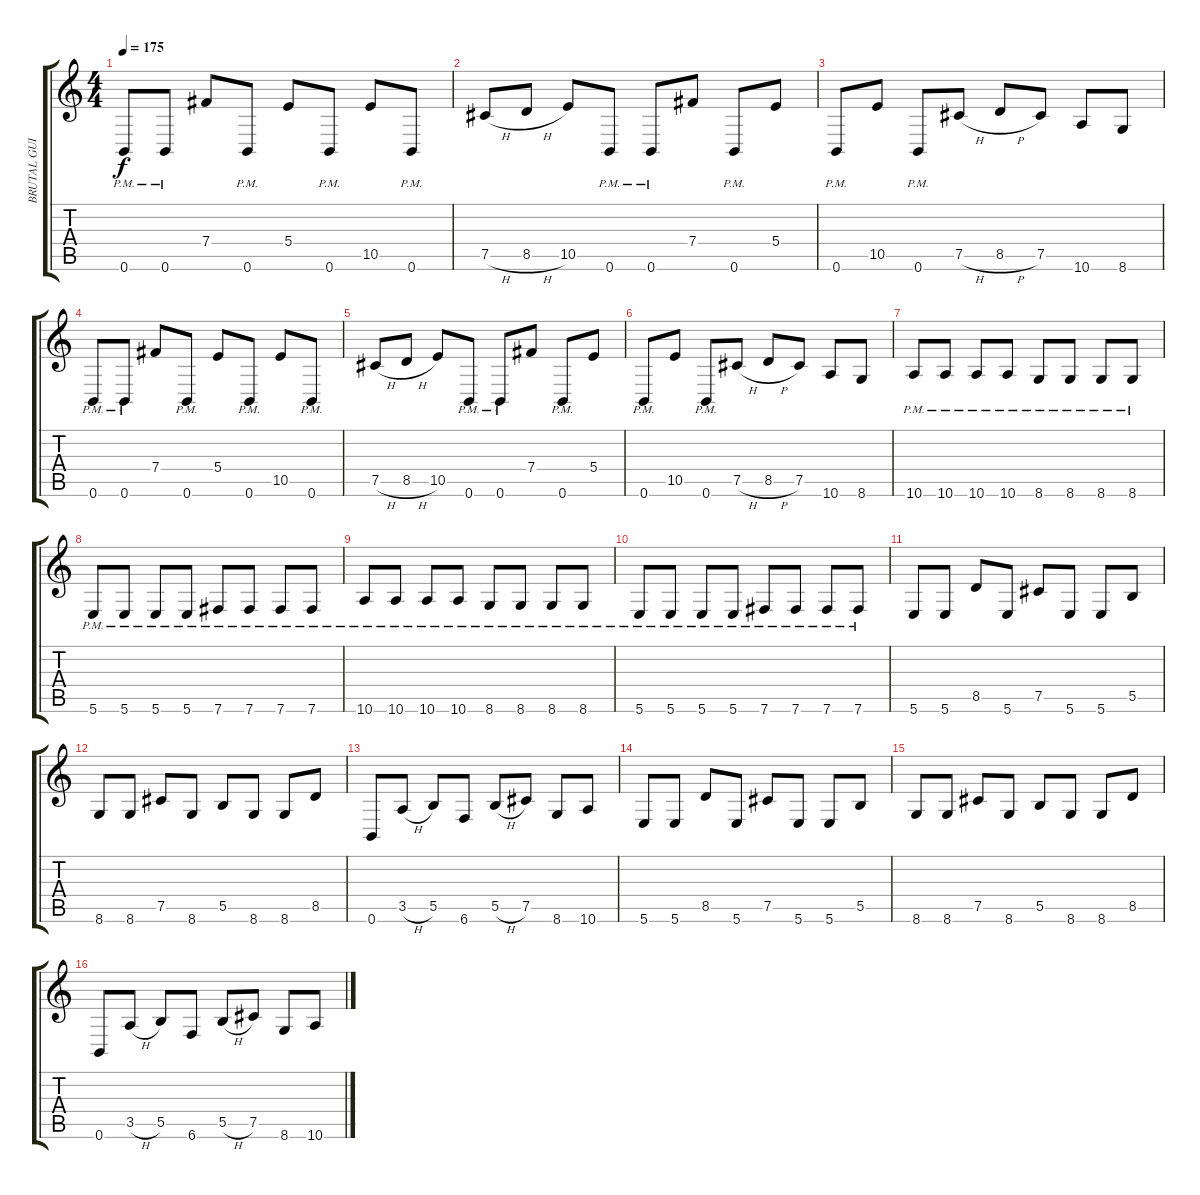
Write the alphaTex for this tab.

\track ("BRUTAL GUITAR RAWR" "BRUTAL GUI") {instrument distortionguitar}
\staff {score tabs}
\tuning (Db4 Ab3 E3 B2 Gb2 B1) {hide}
\ts (4 4)
\tempo 175
\clef g2
\ks c
0.6{pm}.8{dy f} 0.6{pm}.8 7.4.8 0.6{pm}.8 5.4.8 0.6{pm}.8 10.5.8 0.6{pm}.8 |
7.5{h}.8 8.5{h}.8 10.5.8 0.6{pm}.8 0.6{pm}.8 7.4.8 0.6{pm}.8 5.4.8 |
0.6{pm}.8 10.5.8 0.6{pm}.8 7.5{h}.8 8.5{h}.8 7.5.8 10.6.8 8.6.8 |
0.6{pm}.8 0.6{pm}.8 7.4.8 0.6{pm}.8 5.4.8 0.6{pm}.8 10.5.8 0.6{pm}.8 |
7.5{h}.8 8.5{h}.8 10.5.8 0.6{pm}.8 0.6{pm}.8 7.4.8 0.6{pm}.8 5.4.8 |
0.6{pm}.8 10.5.8 0.6{pm}.8 7.5{h}.8 8.5{h}.8 7.5.8 10.6.8 8.6.8 |
10.6{pm}.8 10.6{pm}.8 10.6{pm}.8 10.6{pm}.8 8.6{pm}.8 8.6{pm}.8 8.6{pm}.8 8.6{pm}.8 |
5.6{pm}.8 5.6{pm}.8 5.6{pm}.8 5.6{pm}.8 7.6{pm}.8 7.6{pm}.8 7.6{pm}.8 7.6{pm}.8 |
10.6{pm}.8 10.6{pm}.8 10.6{pm}.8 10.6{pm}.8 8.6{pm}.8 8.6{pm}.8 8.6{pm}.8 8.6{pm}.8 |
5.6{pm}.8 5.6{pm}.8 5.6{pm}.8 5.6{pm}.8 7.6{pm}.8 7.6{pm}.8 7.6{pm}.8 7.6{pm}.8 |
5.6.8 5.6.8 8.5.8 5.6.8 7.5.8 5.6.8 5.6.8 5.5.8 |
8.6.8 8.6.8 7.5.8 8.6.8 5.5.8 8.6.8 8.6.8 8.5.8 |
0.6.8 3.5{h}.8 5.5.8 6.6.8 5.5{h}.8 7.5.8 8.6.8 10.6.8 |
5.6.8 5.6.8 8.5.8 5.6.8 7.5.8 5.6.8 5.6.8 5.5.8 |
8.6.8 8.6.8 7.5.8 8.6.8 5.5.8 8.6.8 8.6.8 8.5.8 |
0.6.8 3.5{h}.8 5.5.8 6.6.8 5.5{h}.8 7.5.8 8.6.8 10.6.8
